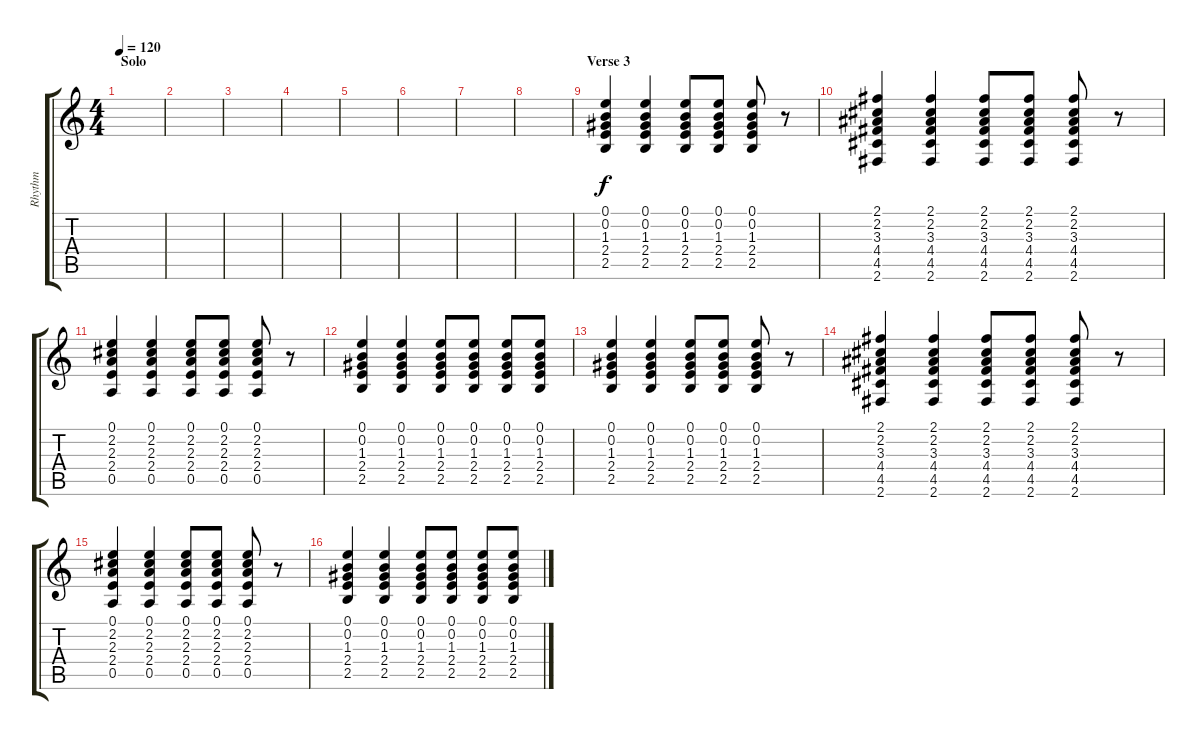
\track ("Rhythm" "Rhythm") {instrument acousticguitarsteel}
\staff {score tabs}
\tuning (E4 B3 G3 D3 A2 E2) {hide}
\ts (4 4)
\section ("" "Solo")
\tempo 120
\clef g2
\ks c
|
|
|
|
|
|
|
|
\section ("" "Verse 3")
(0.1 0.2 1.3 2.4 2.5).4 (0.1 0.2 1.3 2.4 2.5).4 (0.1 0.2 1.3 2.4 2.5).8 (0.1 0.2 1.3 2.4 2.5).8 (0.1 0.2 1.3 2.4 2.5).8 r.8 |
(2.1 2.2 3.3 4.4 4.5 2.6).4 (2.1 2.2 3.3 4.4 4.5 2.6).4 (2.1 2.2 3.3 4.4 4.5 2.6).8 (2.1 2.2 3.3 4.4 4.5 2.6).8 (2.1 2.2 3.3 4.4 4.5 2.6).8 r.8 |
(0.1 2.2 2.3 2.4 0.5).4 (0.1 2.2 2.3 2.4 0.5).4 (0.1 2.2 2.3 2.4 0.5).8 (0.1 2.2 2.3 2.4 0.5).8 (0.1 2.2 2.3 2.4 0.5).8 r.8 |
(0.1 0.2 1.3 2.4 2.5).4 (0.1 0.2 1.3 2.4 2.5).4 (0.1 0.2 1.3 2.4 2.5).8 (0.1 0.2 1.3 2.4 2.5).8 (0.1 0.2 1.3 2.4 2.5).8 (0.1 0.2 1.3 2.4 2.5).8 |
(0.1 0.2 1.3 2.4 2.5).4 (0.1 0.2 1.3 2.4 2.5).4 (0.1 0.2 1.3 2.4 2.5).8 (0.1 0.2 1.3 2.4 2.5).8 (0.1 0.2 1.3 2.4 2.5).8 r.8 |
(2.1 2.2 3.3 4.4 4.5 2.6).4 (2.1 2.2 3.3 4.4 4.5 2.6).4 (2.1 2.2 3.3 4.4 4.5 2.6).8 (2.1 2.2 3.3 4.4 4.5 2.6).8 (2.1 2.2 3.3 4.4 4.5 2.6).8 r.8 |
(0.1 2.2 2.3 2.4 0.5).4 (0.1 2.2 2.3 2.4 0.5).4 (0.1 2.2 2.3 2.4 0.5).8 (0.1 2.2 2.3 2.4 0.5).8 (0.1 2.2 2.3 2.4 0.5).8 r.8 |
(0.1 0.2 1.3 2.4 2.5).4 (0.1 0.2 1.3 2.4 2.5).4 (0.1 0.2 1.3 2.4 2.5).8 (0.1 0.2 1.3 2.4 2.5).8 (0.1 0.2 1.3 2.4 2.5).8 (0.1 0.2 1.3 2.4 2.5).8
